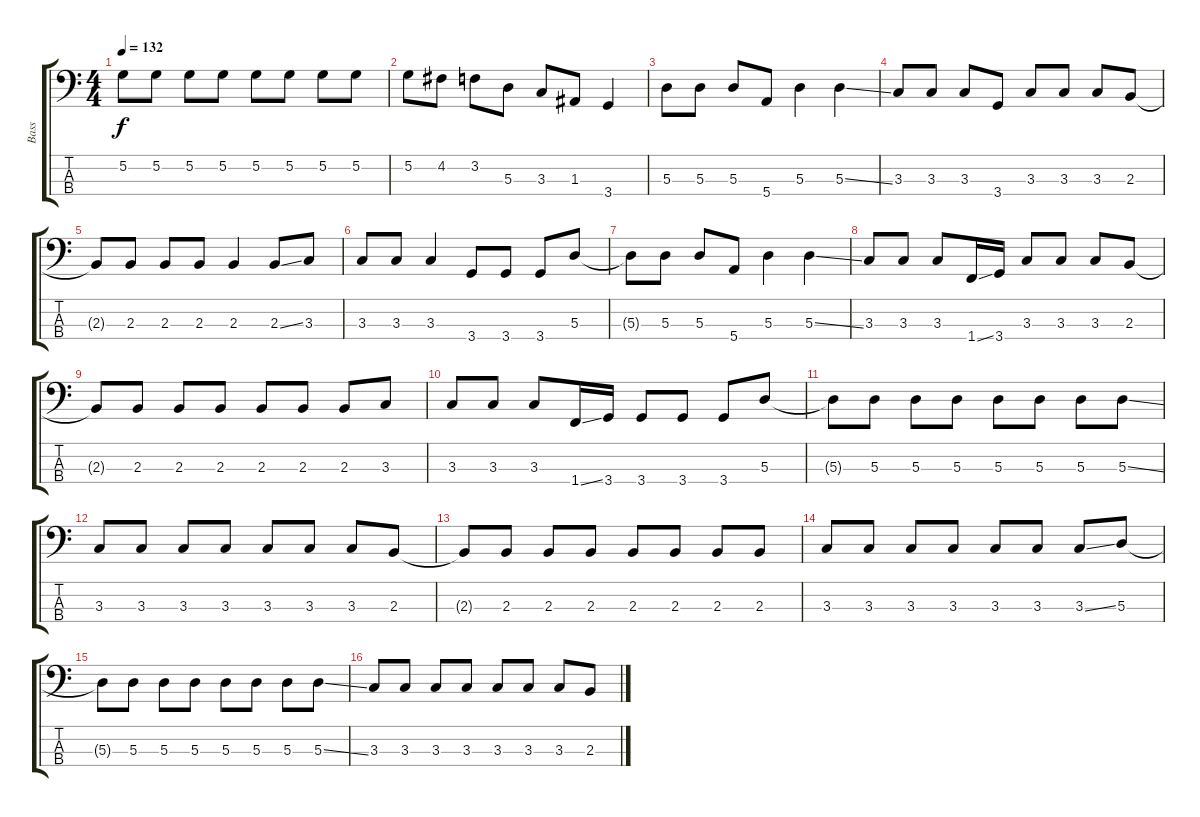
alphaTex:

\track ("Bass" "Bass") {instrument electricbassfinger}
\staff {score tabs}
\tuning (G2 D2 A1 E1) {hide}
\ts (4 4)
\tempo 132
\clef f4
\ks c
5.2.8{dy f} 5.2.8 5.2.8 5.2.8 5.2.8 5.2.8 5.2.8 5.2.8 |
5.2.8 4.2.8 3.2.8 5.3.8 3.3.8 1.3.8 3.4.4 |
5.3.8 5.3.8 5.3.8 5.4.8 5.3.4 5.3{ss}.4 |
3.3.8 3.3.8 3.3.8 3.4.8 3.3.8 3.3.8 3.3.8 2.3.8 |
2.3{t}.8 2.3.8 2.3.8 2.3.8 2.3.4 2.3{ss}.8 3.3.8 |
3.3.8 3.3.8 3.3.4 3.4.8 3.4.8 3.4.8 5.3.8 |
5.3{t}.8 5.3.8 5.3.8 5.4.8 5.3.4 5.3{ss}.4 |
3.3.8 3.3.8 3.3.8 1.4{ss}.16 3.4.16 3.3.8 3.3.8 3.3.8 2.3.8 |
2.3{t}.8 2.3.8 2.3.8 2.3.8 2.3.8 2.3.8 2.3.8 3.3.8 |
3.3.8 3.3.8 3.3.8 1.4{ss}.16 3.4.16 3.4.8 3.4.8 3.4.8 5.3.8 |
5.3{t}.8 5.3.8 5.3.8 5.3.8 5.3.8 5.3.8 5.3.8 5.3{ss}.8 |
3.3.8 3.3.8 3.3.8 3.3.8 3.3.8 3.3.8 3.3.8 2.3.8 |
2.3{t}.8 2.3.8 2.3.8 2.3.8 2.3.8 2.3.8 2.3.8 2.3.8 |
3.3.8 3.3.8 3.3.8 3.3.8 3.3.8 3.3.8 3.3{ss}.8 5.3.8 |
5.3{t}.8 5.3.8 5.3.8 5.3.8 5.3.8 5.3.8 5.3.8 5.3{ss}.8 |
3.3.8 3.3.8 3.3.8 3.3.8 3.3.8 3.3.8 3.3.8 2.3.8
